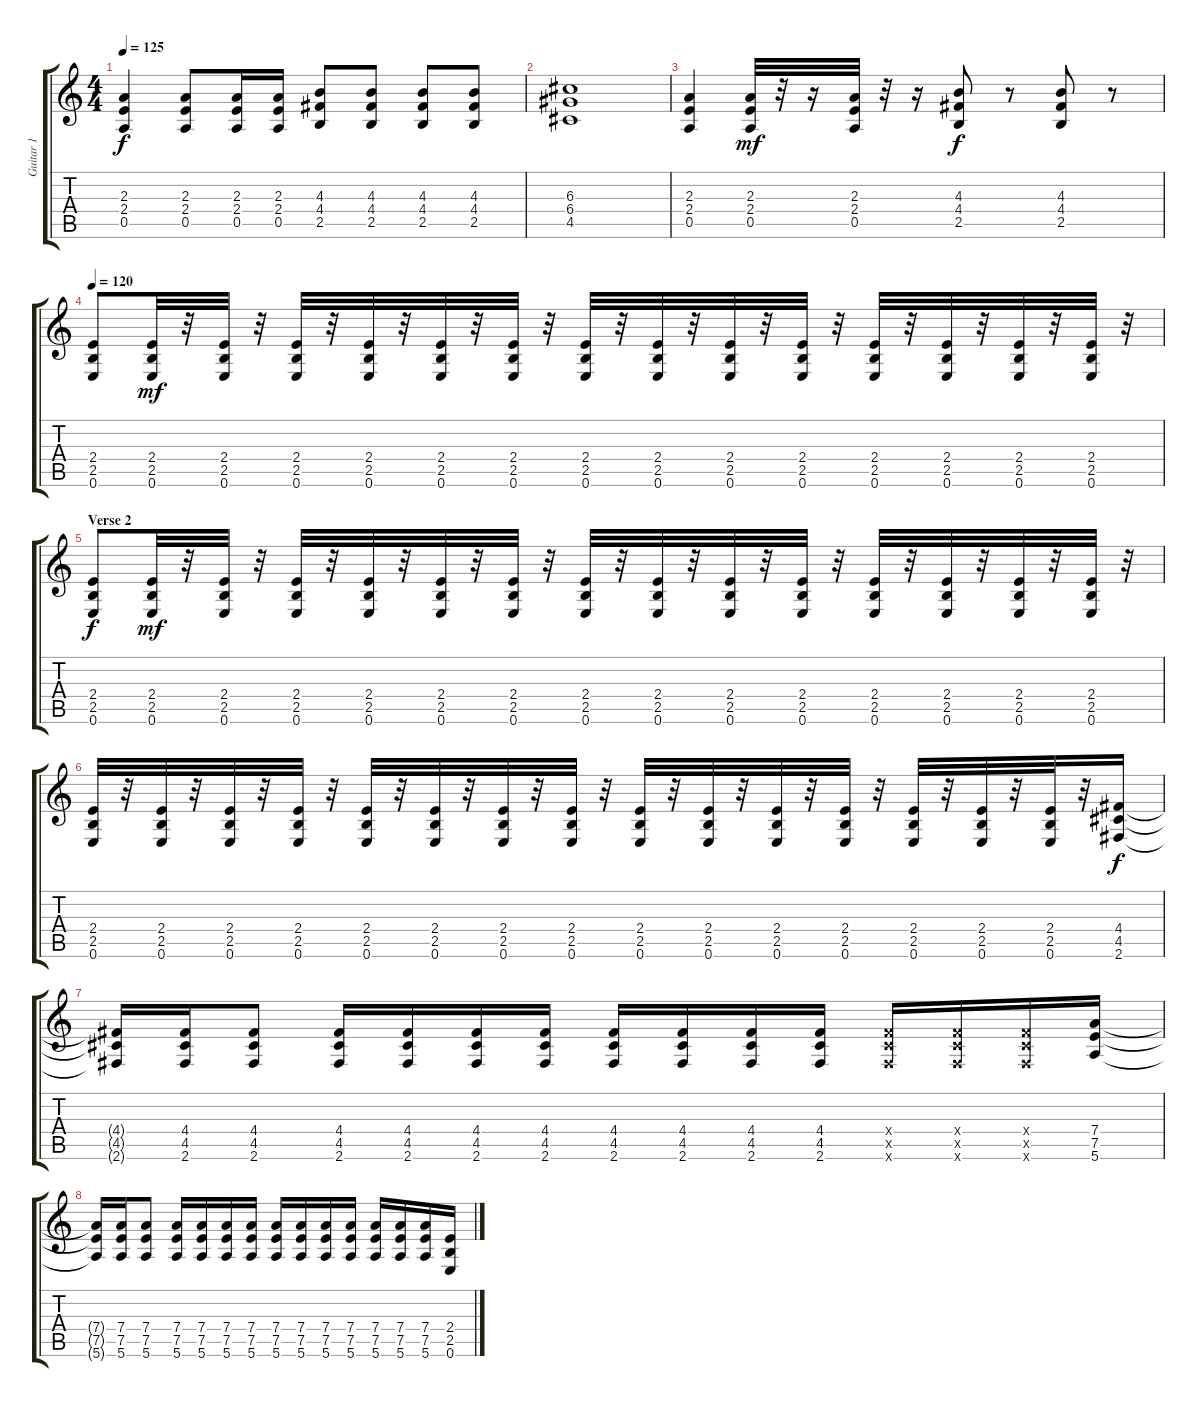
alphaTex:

\track ("Guitar 1" "Guitar 1") {instrument distortionguitar}
\staff {score tabs}
\tuning (E4 B3 G3 D3 A2 E2) {hide}
\ts (4 4)
\tempo 125
\clef g2
\ks c
(2.3 2.4 0.5).4{dy f} (2.3 2.4 0.5).8 (2.3 2.4 0.5).16 (2.3 2.4 0.5).16 (4.3 4.4 2.5).8 (4.3 4.4 2.5).8 (4.3 4.4 2.5).8 (4.3 4.4 2.5).8 |
(6.3 6.4 4.5).1 |
(2.3 2.4 0.5).4 (2.3 2.4 0.5).32{dy mf} r.32 r.16 (2.3 2.4 0.5).32 r.32 r.16 (4.3 4.4 2.5).8{dy f} r.8 (4.3 4.4 2.5).8 r.8 |
\tempo 120
(2.4 2.5 0.6).8 (2.4 2.5 0.6).32{dy mf} r.32 (2.4 2.5 0.6).32 r.32 (2.4 2.5 0.6).32 r.32 (2.4 2.5 0.6).32 r.32 (2.4 2.5 0.6).32 r.32 (2.4 2.5 0.6).32 r.32 (2.4 2.5 0.6).32 r.32 (2.4 2.5 0.6).32 r.32 (2.4 2.5 0.6).32 r.32 (2.4 2.5 0.6).32 r.32 (2.4 2.5 0.6).32 r.32 (2.4 2.5 0.6).32 r.32 (2.4 2.5 0.6).32 r.32 (2.4 2.5 0.6).32 r.32 |
\section ("" "Verse 2")
(2.4 2.5 0.6).8{dy f} (2.4 2.5 0.6).32{dy mf} r.32 (2.4 2.5 0.6).32 r.32 (2.4 2.5 0.6).32 r.32 (2.4 2.5 0.6).32 r.32 (2.4 2.5 0.6).32 r.32 (2.4 2.5 0.6).32 r.32 (2.4 2.5 0.6).32 r.32 (2.4 2.5 0.6).32 r.32 (2.4 2.5 0.6).32 r.32 (2.4 2.5 0.6).32 r.32 (2.4 2.5 0.6).32 r.32 (2.4 2.5 0.6).32 r.32 (2.4 2.5 0.6).32 r.32 (2.4 2.5 0.6).32 r.32 |
(2.4 2.5 0.6).32 r.32 (2.4 2.5 0.6).32 r.32 (2.4 2.5 0.6).32 r.32 (2.4 2.5 0.6).32 r.32 (2.4 2.5 0.6).32 r.32 (2.4 2.5 0.6).32 r.32 (2.4 2.5 0.6).32 r.32 (2.4 2.5 0.6).32 r.32 (2.4 2.5 0.6).32 r.32 (2.4 2.5 0.6).32 r.32 (2.4 2.5 0.6).32 r.32 (2.4 2.5 0.6).32 r.32 (2.4 2.5 0.6).32 r.32 (2.4 2.5 0.6).32 r.32 (2.4 2.5 0.6).32 r.32 (4.4 4.5 2.6).16{dy f} |
(4.4{t} 4.5{t} 2.6{t}).16 (4.4 4.5 2.6).16 (4.4 4.5 2.6).8 (4.4 4.5 2.6).16 (4.4 4.5 2.6).16 (4.4 4.5 2.6).16 (4.4 4.5 2.6).16 (4.4 4.5 2.6).16 (4.4 4.5 2.6).16 (4.4 4.5 2.6).16 (4.4 4.5 2.6).16 (4.4{x} 4.5{x} 2.6{x}).16 (4.4{x} 4.5{x} 2.6{x}).16 (4.4{x} 4.5{x} 2.6{x}).16 (7.4 7.5 5.6).16 |
(7.4{t} 7.5{t} 5.6{t}).16 (7.4 7.5 5.6).16 (7.4 7.5 5.6).8 (7.4 7.5 5.6).16 (7.4 7.5 5.6).16 (7.4 7.5 5.6).16 (7.4 7.5 5.6).16 (7.4 7.5 5.6).16 (7.4 7.5 5.6).16 (7.4 7.5 5.6).16 (7.4 7.5 5.6).16 (7.4 7.5 5.6).16 (7.4 7.5 5.6).16 (7.4 7.5 5.6).16 (2.4 2.5 0.6).16
